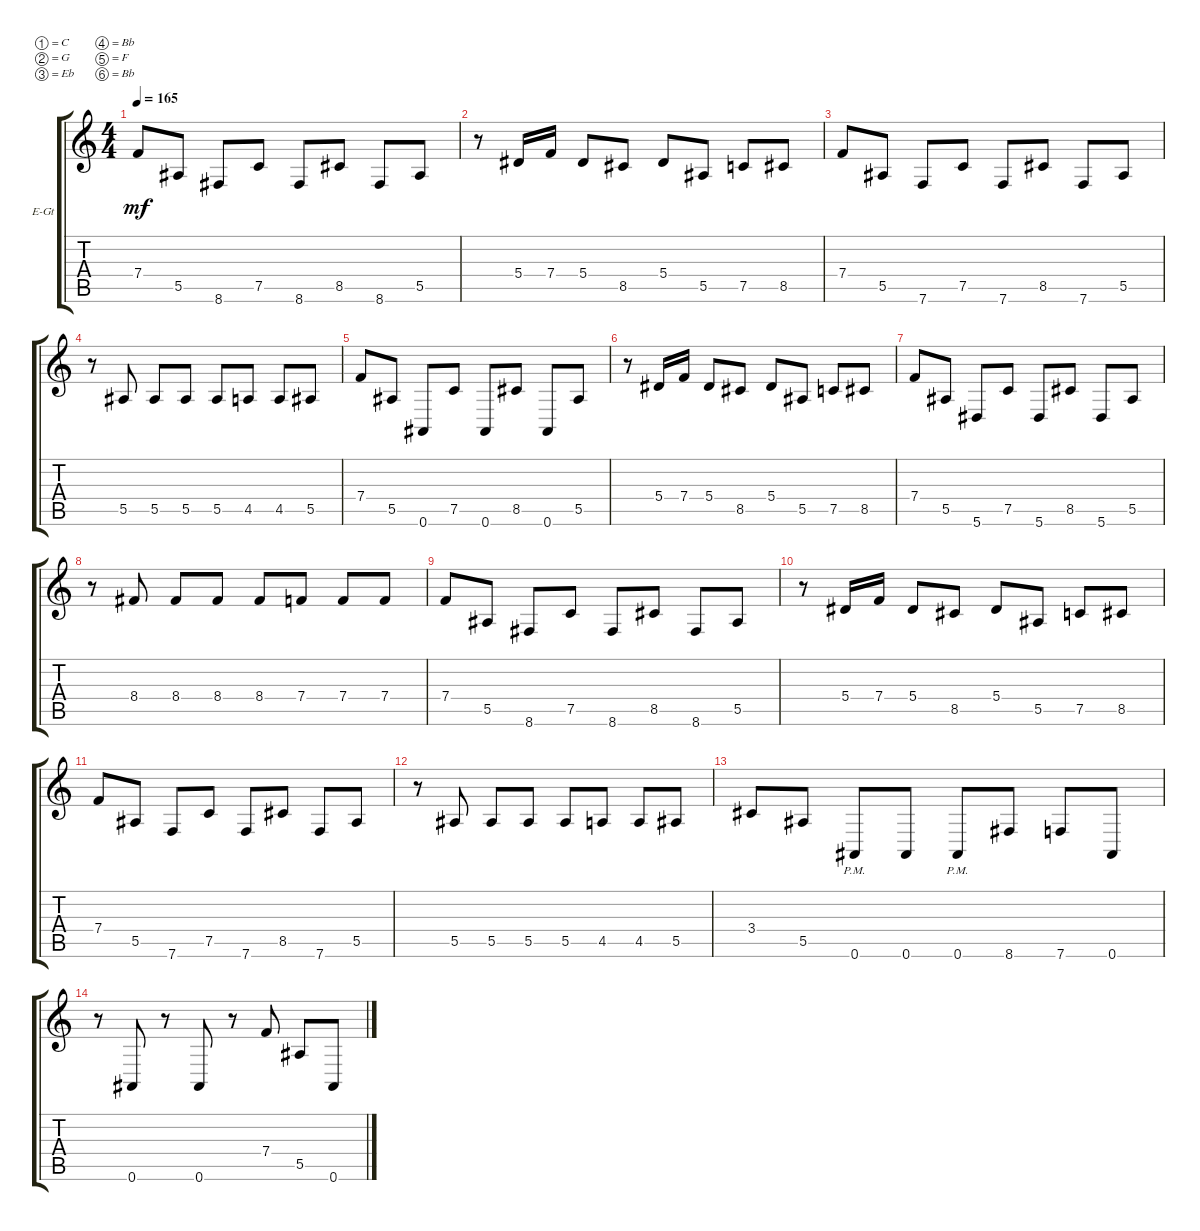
\bracketExtendMode groupsimilarinstruments
\firstSystemTrackNameOrientation horizontal
\otherSystemsTrackNameOrientation horizontal
\track ("Electric Guitar 1" "E-Gt") {instrument distortionguitar}
\staff {score tabs}
\tuning (C4 G3 Eb3 Bb2 F2 Bb1)
\ts (4 4)
\tempo 165
\clef g2
\ks c
7.4.8{dy mf} 5.5.8 8.6.8 7.5.8 8.6.8 8.5.8 8.6.8 5.5.8 |
r.8 5.4.16 7.4.16 5.4.8 8.5.8 5.4.8 5.5.8 7.5.8 8.5.8 |
7.4.8 5.5.8 7.6.8 7.5.8 7.6.8 8.5.8 7.6.8 5.5.8 |
r.8 5.5.8 5.5.8 5.5.8 5.5.8 4.5.8 4.5.8 5.5.8 |
7.4.8 5.5.8 0.6.8 7.5.8 0.6.8 8.5.8 0.6.8 5.5.8 |
r.8 5.4.16 7.4.16 5.4.8 8.5.8 5.4.8 5.5.8 7.5.8 8.5.8 |
7.4.8 5.5.8 5.6.8 7.5.8 5.6.8 8.5.8 5.6.8 5.5.8 |
r.8 8.4.8 8.4.8 8.4.8 8.4.8 7.4.8 7.4.8 7.4.8 |
7.4.8 5.5.8 8.6.8 7.5.8 8.6.8 8.5.8 8.6.8 5.5.8 |
r.8 5.4.16 7.4.16 5.4.8 8.5.8 5.4.8 5.5.8 7.5.8 8.5.8 |
7.4.8 5.5.8 7.6.8 7.5.8 7.6.8 8.5.8 7.6.8 5.5.8 |
r.8 5.5.8 5.5.8 5.5.8 5.5.8 4.5.8 4.5.8 5.5.8 |
3.4.8 5.5.8 0.6{pm}.8 0.6.8 0.6{pm}.8 8.6.8 7.6.8 0.6.8 |
r.8 0.6.8 r.8 0.6.8 r.8 7.4.8 5.5.8 0.6.8
